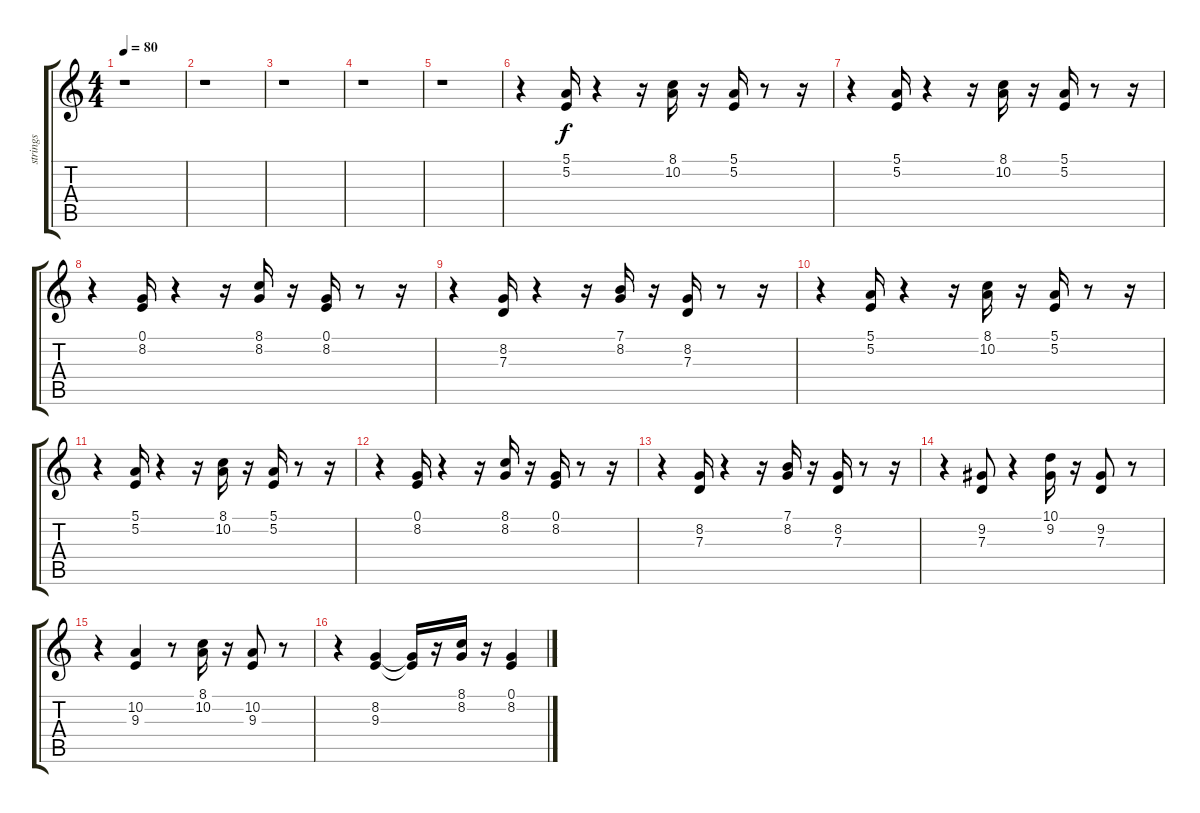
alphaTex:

\track ("strings" "strings") {instrument pizzicatostrings}
\staff {score tabs}
\tuning (E4 B3 G3 D3 A2 E2) {hide}
\ts (4 4)
\tempo 80
\clef g2
\ks c
r.1{dy f instrument pizzicatostrings} |
r.1 |
r.1 |
r.1 |
r.1 |
r.4 (5.1 5.2).16 r.4 r.16 (8.1 10.2).16 r.16 (5.1 5.2).16 r.8 r.16 |
r.4 (5.1 5.2).16 r.4 r.16 (8.1 10.2).16 r.16 (5.1 5.2).16 r.8 r.16 |
r.4 (0.1 8.2).16 r.4 r.16 (8.1 8.2).16 r.16 (0.1 8.2).16 r.8 r.16 |
r.4 (8.2 7.3).16 r.4 r.16 (7.1 8.2).16 r.16 (8.2 7.3).16 r.8 r.16 |
r.4 (5.1 5.2).16 r.4 r.16 (8.1 10.2).16 r.16 (5.1 5.2).16 r.8 r.16 |
r.4 (5.1 5.2).16 r.4 r.16 (8.1 10.2).16 r.16 (5.1 5.2).16 r.8 r.16 |
r.4 (0.1 8.2).16 r.4 r.16 (8.1 8.2).16 r.16 (0.1 8.2).16 r.8 r.16 |
r.4 (8.2 7.3).16 r.4 r.16 (7.1 8.2).16 r.16 (8.2 7.3).16 r.8 r.16 |
r.4 (9.2 7.3).8 r.4 (10.1 9.2).16 r.16 (9.2 7.3).8 r.8 |
r.4 (10.2 9.3).4 r.8 (8.1 10.2).16 r.16 (10.2 9.3).8 r.8 |
r.4 (8.2 9.3).4 (8.2{t} 9.3{t}).16 r.16 (8.1 8.2).16 r.16 (0.1 8.2).4
